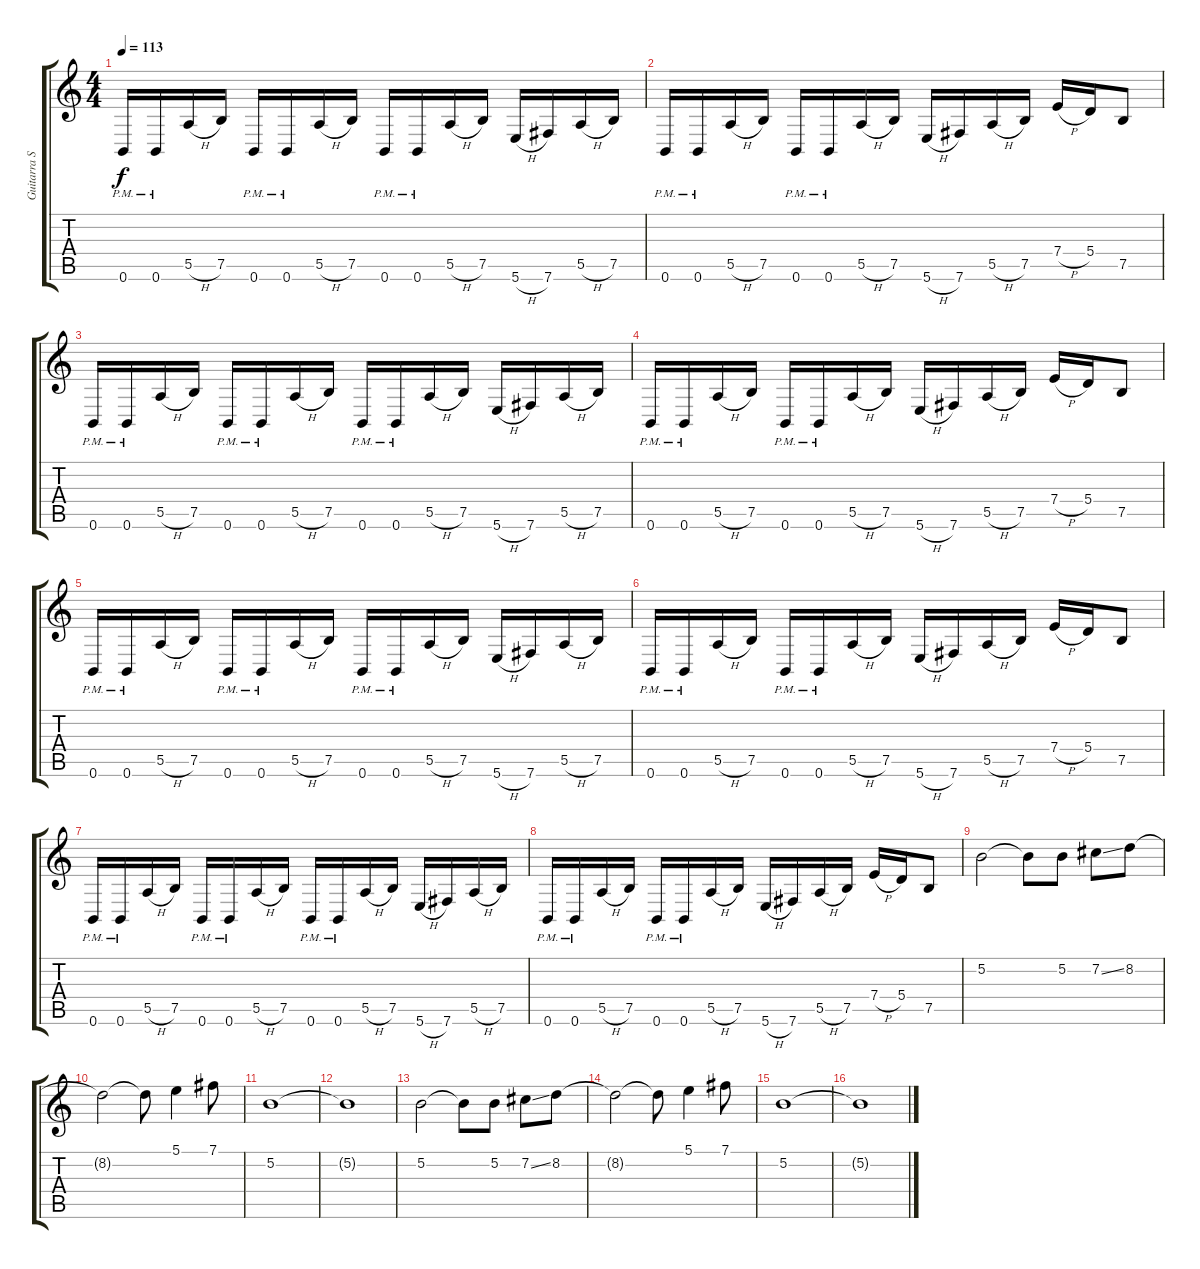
\track ("Guitarra Solista" "Guitarra S") {instrument distortionguitar}
\staff {score tabs}
\tuning (B3 Gb3 D3 A2 E2 B1) {hide}
\ts (4 4)
\tempo 113
\clef g2
\ks c
0.6{pm}.16{dy f volume 12} 0.6{pm}.16 5.5{h}.16 7.5.16 0.6{pm}.16 0.6{pm}.16 5.5{h}.16 7.5.16 0.6{pm}.16 0.6{pm}.16 5.5{h}.16 7.5.16 5.6{h}.16 7.6.16 5.5{h}.16 7.5.16 |
0.6{pm}.16 0.6{pm}.16 5.5{h}.16 7.5.16 0.6{pm}.16 0.6{pm}.16 5.5{h}.16 7.5.16 5.6{h}.16 7.6.16 5.5{h}.16 7.5.16 7.4{h}.16 5.4.16 7.5.8 |
0.6{pm}.16 0.6{pm}.16 5.5{h}.16 7.5.16 0.6{pm}.16 0.6{pm}.16 5.5{h}.16 7.5.16 0.6{pm}.16 0.6{pm}.16 5.5{h}.16 7.5.16 5.6{h}.16 7.6.16 5.5{h}.16 7.5.16 |
0.6{pm}.16 0.6{pm}.16 5.5{h}.16 7.5.16 0.6{pm}.16 0.6{pm}.16 5.5{h}.16 7.5.16 5.6{h}.16 7.6.16 5.5{h}.16 7.5.16 7.4{h}.16 5.4.16 7.5.8 |
0.6{pm}.16 0.6{pm}.16 5.5{h}.16 7.5.16 0.6{pm}.16 0.6{pm}.16 5.5{h}.16 7.5.16 0.6{pm}.16 0.6{pm}.16 5.5{h}.16 7.5.16 5.6{h}.16 7.6.16 5.5{h}.16 7.5.16 |
0.6{pm}.16 0.6{pm}.16 5.5{h}.16 7.5.16 0.6{pm}.16 0.6{pm}.16 5.5{h}.16 7.5.16 5.6{h}.16 7.6.16 5.5{h}.16 7.5.16 7.4{h}.16 5.4.16 7.5.8 |
0.6{pm}.16 0.6{pm}.16 5.5{h}.16 7.5.16 0.6{pm}.16 0.6{pm}.16 5.5{h}.16 7.5.16 0.6{pm}.16 0.6{pm}.16 5.5{h}.16 7.5.16 5.6{h}.16 7.6.16 5.5{h}.16 7.5.16 |
0.6{pm}.16 0.6{pm}.16 5.5{h}.16 7.5.16 0.6{pm}.16 0.6{pm}.16 5.5{h}.16 7.5.16 5.6{h}.16 7.6.16 5.5{h}.16 7.5.16 7.4{h}.16 5.4.16 7.5.8 |
5.2.2 5.2{t}.8 5.2.8 7.2{ss}.8 8.2.8 |
8.2{t}.2 8.2{t}.8 5.1.4 7.1.8 |
5.2.1 |
5.2{t}.1 |
5.2.2 5.2{t}.8 5.2.8 7.2{ss}.8 8.2.8 |
8.2{t}.2 8.2{t}.8 5.1.4 7.1.8 |
5.2.1 |
5.2{t}.1
